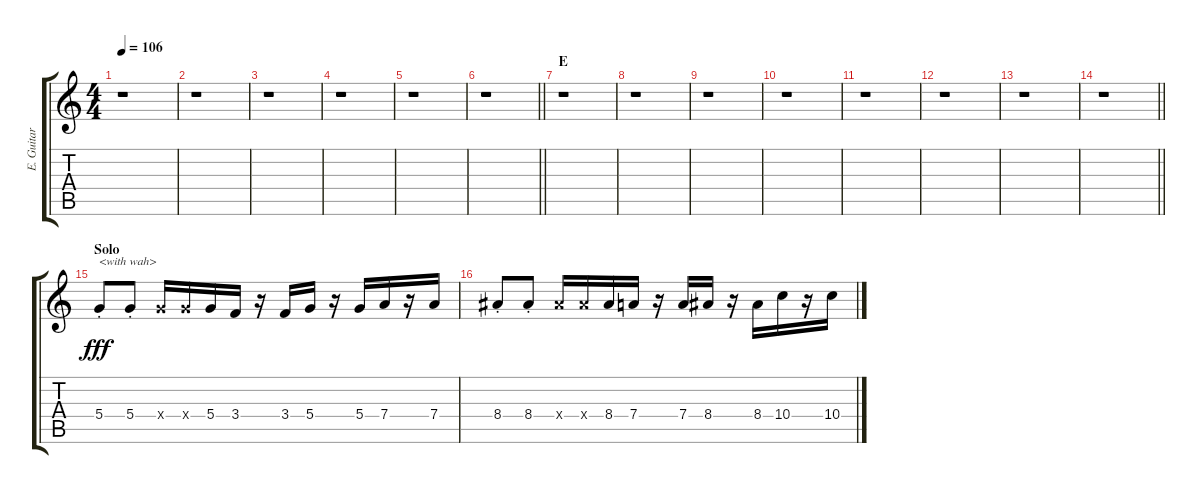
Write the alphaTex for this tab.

\track ("E. Guitar III" "E. Guitar ") {instrument overdrivenguitar}
\staff {score tabs}
\tuning (E4 B3 G3 D3 A2 E2) {hide}
\ts (4 4)
\tempo 106
\clef g2
\ks c
r.1{dy fff} |
r.1 |
r.1 |
r.1 |
r.1 |
\barLineRight lightlight
r.1 |
\section ("" "E")
r.1 |
r.1 |
r.1 |
r.1 |
r.1 |
r.1 |
r.1 |
\barLineRight lightlight
r.1 |
\section ("" "Solo")
5.4{st}.8{txt "<with wah>"} 5.4{st}.8 5.4{x}.16 5.4{x}.16 5.4.16 3.4.16 r.16 3.4.16 5.4.16 r.16 5.4.16 7.4.16 r.16 7.4.16 |
8.4{st}.8 8.4{st}.8 8.4{x}.16 8.4{x}.16 8.4.16 7.4.16 r.16 7.4.16 8.4.16 r.16 8.4.16 10.4.16 r.16 10.4.16
